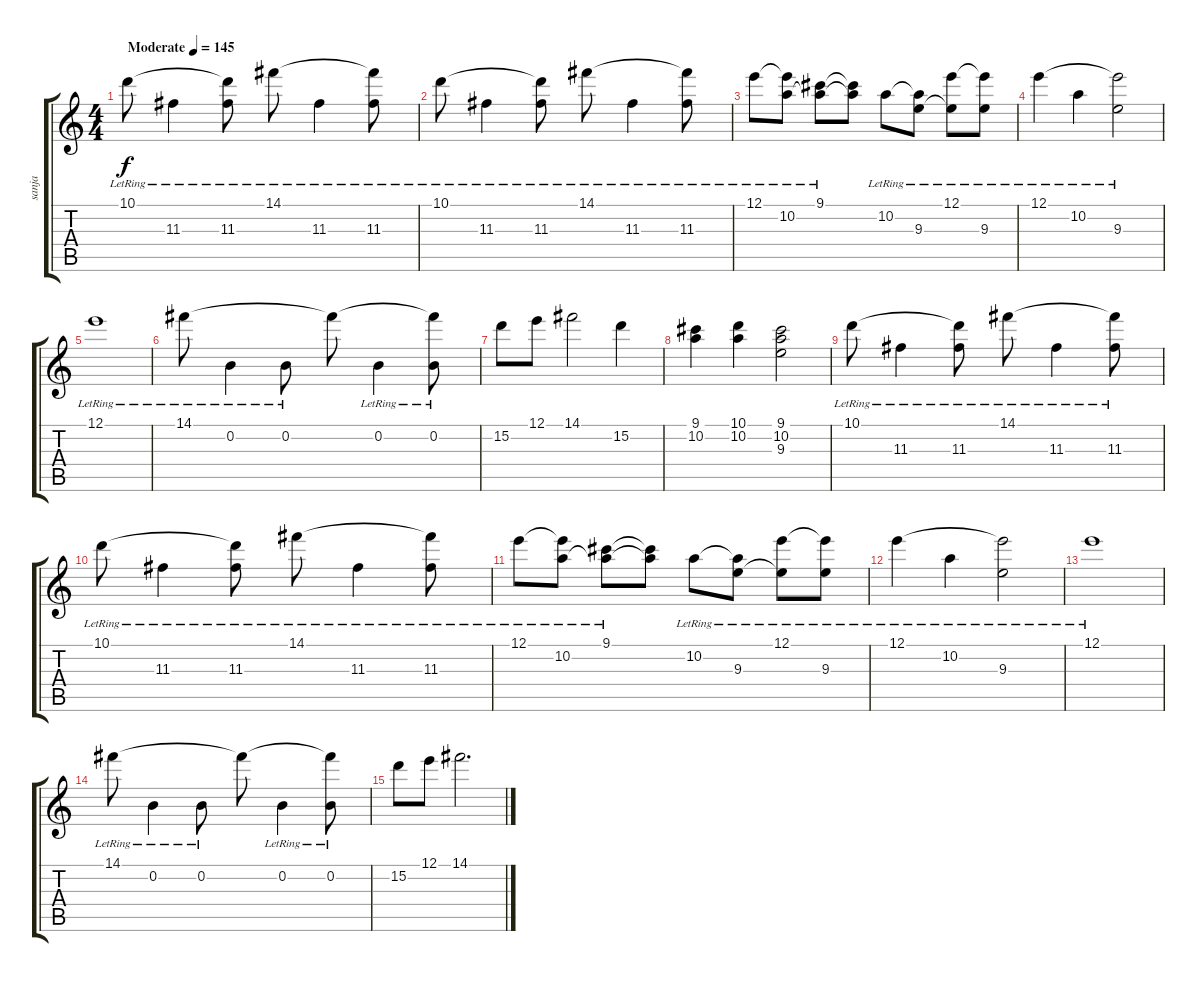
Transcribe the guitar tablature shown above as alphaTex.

\track ("sanja" "sanja") {instrument acousticguitarsteel}
\staff {score tabs}
\tuning (E4 B3 G3 D3 A2 E2) {hide}
\ts (4 4)
\tempo (145 "Moderate")
\clef g2
\ks c
10.1{lr}.8{dy f instrument acousticguitarsteel} 11.3{lr}.4 (10.1{t} 11.3{lr}).8 14.1{lr}.8 11.3{lr}.4 (14.1{t} 11.3{lr}).8 |
10.1{lr}.8 11.3{lr}.4 (10.1{t} 11.3{lr}).8 14.1{lr}.8 11.3{lr}.4 (14.1{t} 11.3{lr}).8 |
12.1{lr}.8 (12.1{t} 10.2{lr}).8 (9.1{lr} 10.2{t}).8 (9.1{t} 10.2{t}).8 10.2{lr}.8 (10.2{t} 9.3{lr}).8 (12.1{lr} 9.3{t}).8 (12.1{t} 9.3{lr}).8 |
12.1{lr}.4 10.2{lr}.4 (12.1{t} 9.3{lr}).2 |
12.1{lr}.1 |
14.1{lr}.8 0.2{lr}.4 0.2{lr}.8 14.1{t}.8 0.2{lr}.4 (14.1{t} 0.2{lr}).8 |
15.2.8 12.1.8 14.1.2 15.2.4 |
(9.1 10.2).4 (10.1 10.2).4 (9.1 10.2 9.3).2 |
10.1{lr}.8 11.3{lr}.4 (10.1{t} 11.3{lr}).8 14.1{lr}.8 11.3{lr}.4 (14.1{t} 11.3{lr}).8 |
10.1{lr}.8 11.3{lr}.4 (10.1{t} 11.3{lr}).8 14.1{lr}.8 11.3{lr}.4 (14.1{t} 11.3{lr}).8 |
12.1{lr}.8 (12.1{t} 10.2{lr}).8 (9.1{lr} 10.2{t}).8 (9.1{t} 10.2{t}).8 10.2{lr}.8 (10.2{t} 9.3{lr}).8 (12.1{lr} 9.3{t}).8 (12.1{t} 9.3{lr}).8 |
12.1{lr}.4 10.2{lr}.4 (12.1{t} 9.3{lr}).2 |
12.1{lr}.1 |
14.1{lr}.8 0.2{lr}.4 0.2{lr}.8 14.1{t}.8 0.2{lr}.4 (14.1{t} 0.2{lr}).8 |
15.2.8 12.1.8 14.1.2{d}
